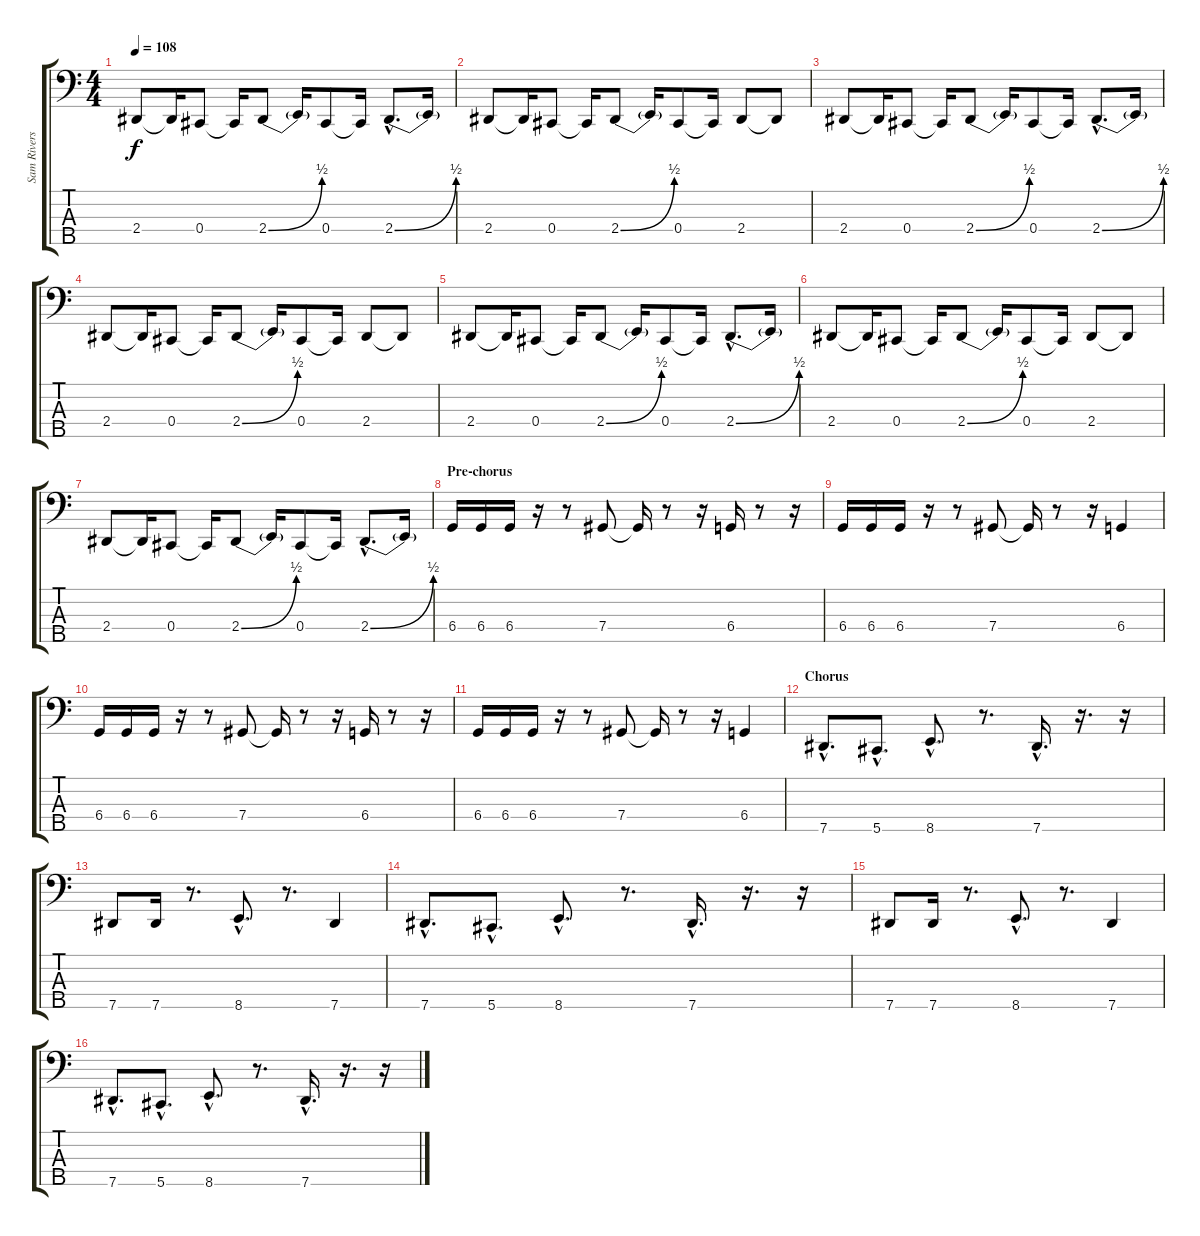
\track ("Sam Rivers" "Sam Rivers") {instrument electricbassfinger}
\staff {score tabs}
\tuning (E2 B1 Gb1 Db1 Ab0) {hide}
\ts (4 4)
\tempo 108
\clef f4
\ks c
2.4.8{dy f} 2.4{t}.16 0.4.8 0.4{t}.16 2.4{be (bend 0 0 60 2)}.8 2.4{t}.16 0.4.8 0.4{t}.16 2.4{be (bend 0 0 60 2) hac}.8{d} 2.4{t}.16 |
2.4.8 2.4{t}.16 0.4.8 0.4{t}.16 2.4{be (bend 0 0 60 2)}.8 2.4{t}.16 0.4.8 0.4{t}.16 2.4.8 2.4{t}.8 |
2.4.8 2.4{t}.16 0.4.8 0.4{t}.16 2.4{be (bend 0 0 60 2)}.8 2.4{t}.16 0.4.8 0.4{t}.16 2.4{be (bend 0 0 60 2) hac}.8{d} 2.4{t}.16 |
2.4.8 2.4{t}.16 0.4.8 0.4{t}.16 2.4{be (bend 0 0 60 2)}.8 2.4{t}.16 0.4.8 0.4{t}.16 2.4.8 2.4{t}.8 |
2.4.8 2.4{t}.16 0.4.8 0.4{t}.16 2.4{be (bend 0 0 60 2)}.8 2.4{t}.16 0.4.8 0.4{t}.16 2.4{be (bend 0 0 60 2) hac}.8{d} 2.4{t}.16 |
2.4.8 2.4{t}.16 0.4.8 0.4{t}.16 2.4{be (bend 0 0 60 2)}.8 2.4{t}.16 0.4.8 0.4{t}.16 2.4.8 2.4{t}.8 |
2.4.8 2.4{t}.16 0.4.8 0.4{t}.16 2.4{be (bend 0 0 60 2)}.8 2.4{t}.16 0.4.8 0.4{t}.16 2.4{be (bend 0 0 60 2) hac}.8{d} 2.4{t}.16 |
\section ("" "Pre-chorus")
6.4.16 6.4.16 6.4.16 r.16 r.8 7.4.8 7.4{t}.16 r.8 r.16 6.4.16 r.8 r.16 |
6.4.16 6.4.16 6.4.16 r.16 r.8 7.4.8 7.4{t}.16 r.8 r.16 6.4.4 |
6.4.16 6.4.16 6.4.16 r.16 r.8 7.4.8 7.4{t}.16 r.8 r.16 6.4.16 r.8 r.16 |
6.4.16 6.4.16 6.4.16 r.16 r.8 7.4.8 7.4{t}.16 r.8 r.16 6.4.4 |
\section ("" "Chorus")
7.5{hac}.8{d} 5.5{hac}.8{d} 8.5{hac}.8{d} r.8{d} 7.5{hac}.16{d} r.16{d} r.16 |
7.5.8 7.5.16 r.8{d} 8.5{hac}.8{d} r.8{d} 7.5.4 |
7.5{hac}.8{d} 5.5{hac}.8{d} 8.5{hac}.8{d} r.8{d} 7.5{hac}.16{d} r.16{d} r.16 |
7.5.8 7.5.16 r.8{d} 8.5{hac}.8{d} r.8{d} 7.5.4 |
7.5{hac}.8{d} 5.5{hac}.8{d} 8.5{hac}.8{d} r.8{d} 7.5{hac}.16{d} r.16{d} r.16
